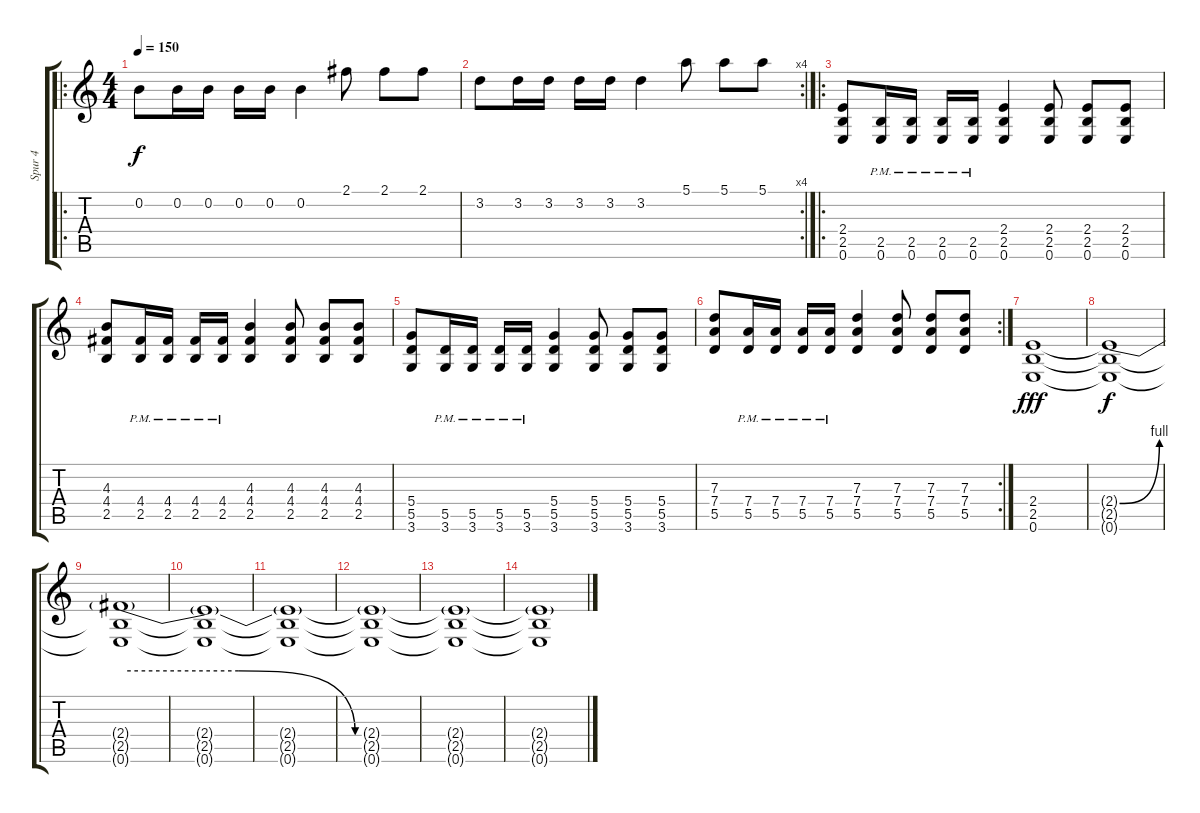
\track ("Spur 4" "Spur 4") {instrument overdrivenguitar}
\staff {score tabs}
\tuning (E4 B3 G3 D3 A2 E2) {hide}
\ro
\ts (4 4)
\tempo 150
\clef g2
\ks c
0.2.8{dy f} 0.2.16 0.2.16 0.2.16 0.2.16 0.2.4 2.1.8 2.1.8 2.1.8 |
\rc 4
3.2.8 3.2.16 3.2.16 3.2.16 3.2.16 3.2.4 5.1.8 5.1.8 5.1.8 |
\ro
(2.4 2.5 0.6).8 (2.5{pm} 0.6{pm}).16 (2.5{pm} 0.6{pm}).16 (2.5{pm} 0.6{pm}).16 (2.5{pm} 0.6{pm}).16 (2.4 2.5 0.6).4 (2.4 2.5 0.6).8 (2.4 2.5 0.6).8 (2.4 2.5 0.6).8 |
(4.3 4.4 2.5).8 (4.4{pm} 2.5{pm}).16 (4.4{pm} 2.5{pm}).16 (4.4{pm} 2.5{pm}).16 (4.4{pm} 2.5{pm}).16 (4.3 4.4 2.5).4 (4.3 4.4 2.5).8 (4.3 4.4 2.5).8 (4.3 4.4 2.5).8 |
(5.4 5.5 3.6).8 (5.5{pm} 3.6{pm}).16 (5.5{pm} 3.6{pm}).16 (5.5{pm} 3.6{pm}).16 (5.5{pm} 3.6{pm}).16 (5.4 5.5 3.6).4 (5.4 5.5 3.6).8 (5.4 5.5 3.6).8 (5.4 5.5 3.6).8 |
\rc 2
(7.3 7.4 5.5).8 (7.4{pm} 5.5{pm}).16 (7.4{pm} 5.5{pm}).16 (7.4{pm} 5.5{pm}).16 (7.4{pm} 5.5{pm}).16 (7.3 7.4 5.5).4 (7.3 7.4 5.5).8 (7.3 7.4 5.5).8 (7.3 7.4 5.5).8 |
(2.4 2.5 0.6).1{dy fff} |
(2.4{be (bend 0 0 60 4) t} 2.5{t} 0.6{t}).1{dy f} |
(2.4{be (custom 0 4 15 4 30 0 60 0) t} 2.5{t} 0.6{t}).1 |
(2.4{t} 2.5{t} 0.6{t}).1 |
(2.4{t} 2.5{t} 0.6{t}).1 |
(2.4{t} 2.5{t} 0.6{t}).1 |
(2.4{t} 2.5{t} 0.6{t}).1 |
(2.4{t} 2.5{t} 0.6{t}).1
